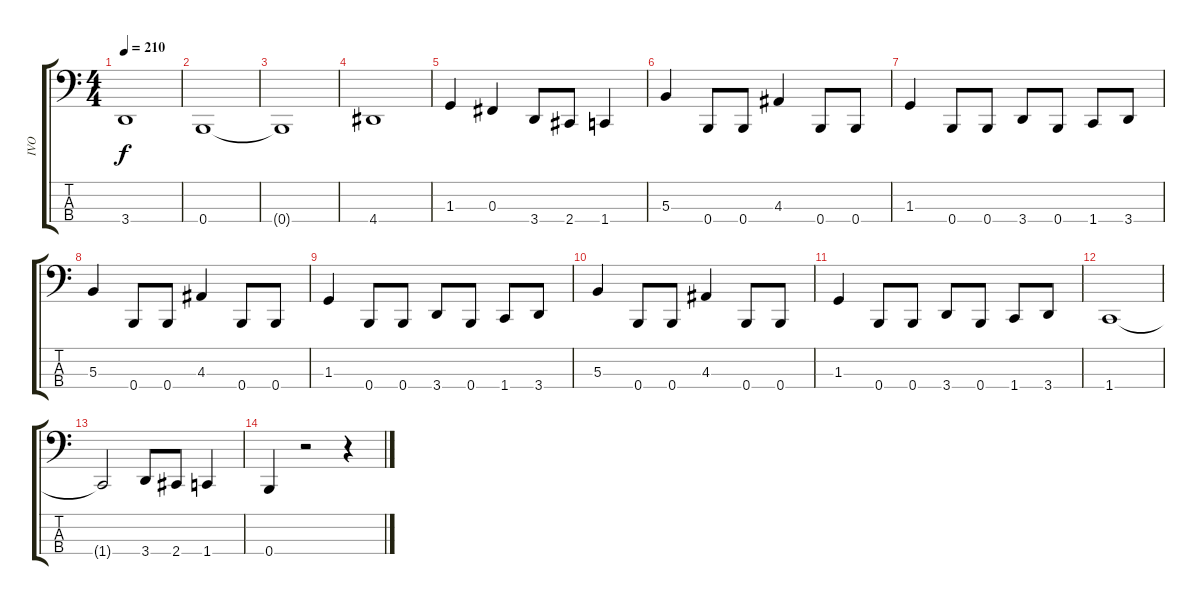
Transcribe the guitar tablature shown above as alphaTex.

\track ("IVO" "IVO") {instrument electricbasspick}
\staff {score tabs}
\tuning (E2 B1 Gb1 B0) {hide}
\ts (4 4)
\tempo 210
\clef f4
\ks c
3.4.1{dy f} |
0.4.1 |
0.4{t}.1 |
4.4.1 |
1.3.4 0.3.4 3.4.8 2.4.8 1.4.4 |
5.3.4 0.4.8 0.4.8 4.3.4 0.4.8 0.4.8 |
1.3.4 0.4.8 0.4.8 3.4.8 0.4.8 1.4.8 3.4.8 |
5.3.4 0.4.8 0.4.8 4.3.4 0.4.8 0.4.8 |
1.3.4 0.4.8 0.4.8 3.4.8 0.4.8 1.4.8 3.4.8 |
5.3.4 0.4.8 0.4.8 4.3.4 0.4.8 0.4.8 |
1.3.4 0.4.8 0.4.8 3.4.8 0.4.8 1.4.8 3.4.8 |
1.4.1 |
1.4{t}.2 3.4.8 2.4.8 1.4.4 |
0.4.4 r.2 r.4
